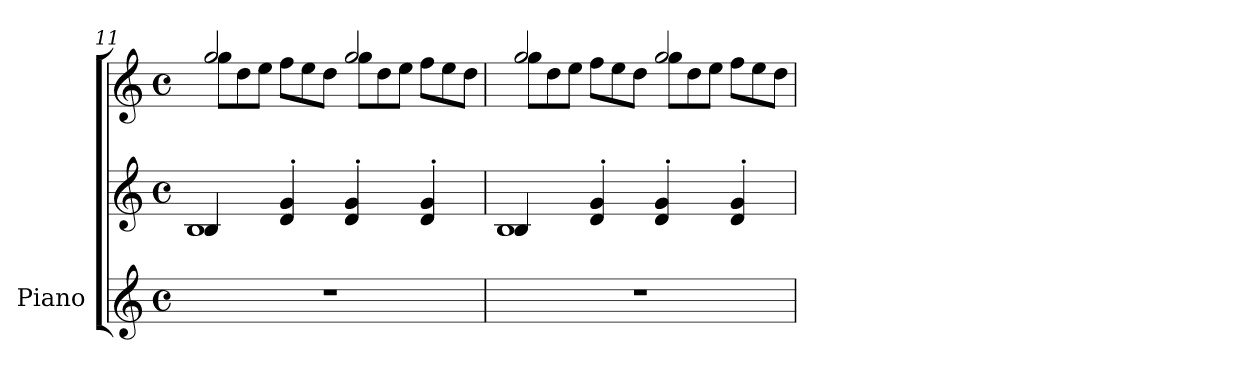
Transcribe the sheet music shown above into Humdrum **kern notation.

**kern	**kern	**kern
*part1	*part1	*part1
*staff3	*staff2	*staff1
*I"Piano	*	*
*I'Pno	*	*
*clefG2	*clefG2	*clefG2
*k[]	*k[]	*k[]
*M4/4	*M4/4	*M4/4
*met(c)	*met(c)	*met(c)
=11	=11	=11
*	*^	*^
*	*	*	*	*Xtuplet
1r	4B/	1B	2gg/	12gg\L
.	.	.	.	12dd\
.	.	.	.	12ee\J
.	4d/' 4g/'	.	.	12ff\L
.	.	.	.	12ee\
.	.	.	.	12dd\J
.	4d/' 4g/'	.	2gg/	12gg\L
.	.	.	.	12dd\
.	.	.	.	12ee\J
.	4d/' 4g/'	.	.	12ff\L
.	.	.	.	12ee\
.	.	.	.	12dd\J
=12	=12	=12	=12	=12
1r	4B/	1B	2gg/	12gg\L
.	.	.	.	12dd\
.	.	.	.	12ee\J
.	4d/' 4g/'	.	.	12ff\L
.	.	.	.	12ee\
.	.	.	.	12dd\J
.	4d/' 4g/'	.	2gg/	12gg\L
.	.	.	.	12dd\
.	.	.	.	12ee\J
.	4d/' 4g/'	.	.	12ff\L
.	.	.	.	12ee\
.	.	.	.	12dd\J
*	*v	*v	*	*
*	*	*v	*v
=	=	=
*-	*-	*-
